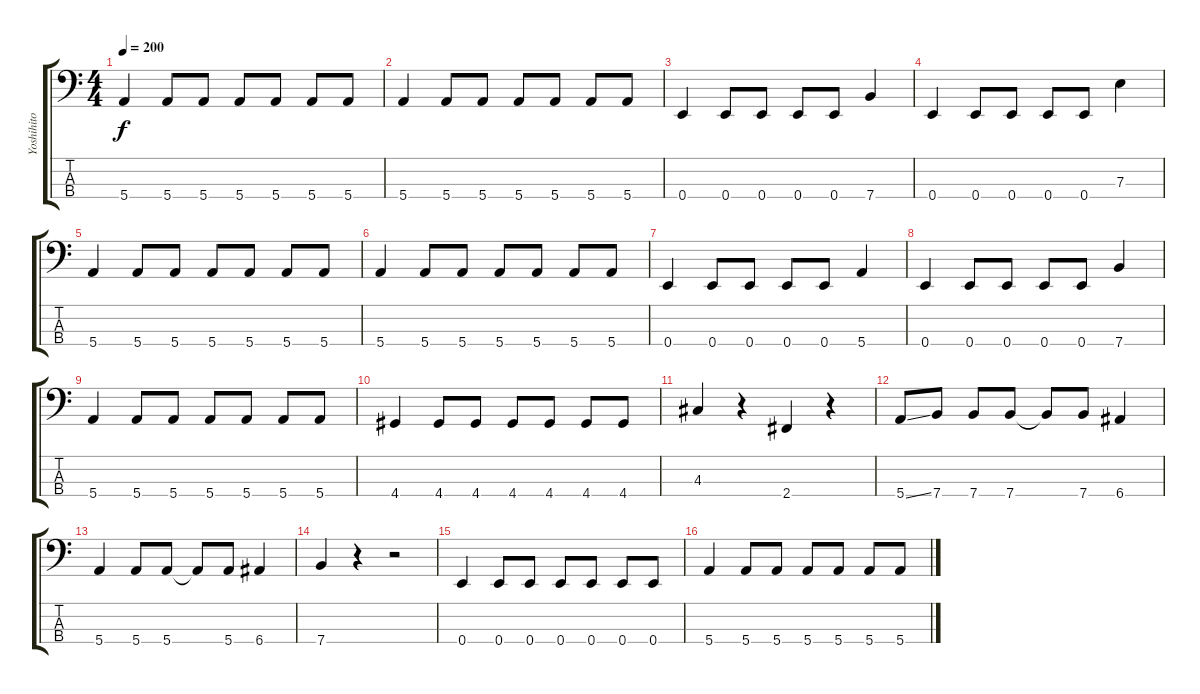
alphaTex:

\track ("Yoshihito Onda - Bass" "Yoshihito ") {instrument electricbasspick}
\staff {score tabs}
\tuning (G2 D2 A1 E1) {hide}
\ts (4 4)
\tempo 200
\clef f4
\ks c
5.4.4{dy f} 5.4.8 5.4.8 5.4.8 5.4.8 5.4.8 5.4.8 |
5.4.4 5.4.8 5.4.8 5.4.8 5.4.8 5.4.8 5.4.8 |
0.4.4 0.4.8 0.4.8 0.4.8 0.4.8 7.4.4 |
0.4.4 0.4.8 0.4.8 0.4.8 0.4.8 7.3.4 |
5.4.4 5.4.8 5.4.8 5.4.8 5.4.8 5.4.8 5.4.8 |
5.4.4 5.4.8 5.4.8 5.4.8 5.4.8 5.4.8 5.4.8 |
0.4.4 0.4.8 0.4.8 0.4.8 0.4.8 5.4.4 |
0.4.4 0.4.8 0.4.8 0.4.8 0.4.8 7.4.4 |
5.4.4 5.4.8 5.4.8 5.4.8 5.4.8 5.4.8 5.4.8 |
4.4.4 4.4.8 4.4.8 4.4.8 4.4.8 4.4.8 4.4.8 |
4.3.4 r.4 2.4.4 r.4 |
5.4{ss}.8 7.4.8 7.4.8 7.4.8 7.4{t}.8 7.4.8 6.4.4 |
5.4.4 5.4.8 5.4.8 5.4{t}.8 5.4.8 6.4.4 |
7.4.4 r.4 r.2 |
0.4.4 0.4.8 0.4.8 0.4.8 0.4.8 0.4.8 0.4.8 |
5.4.4 5.4.8 5.4.8 5.4.8 5.4.8 5.4.8 5.4.8
